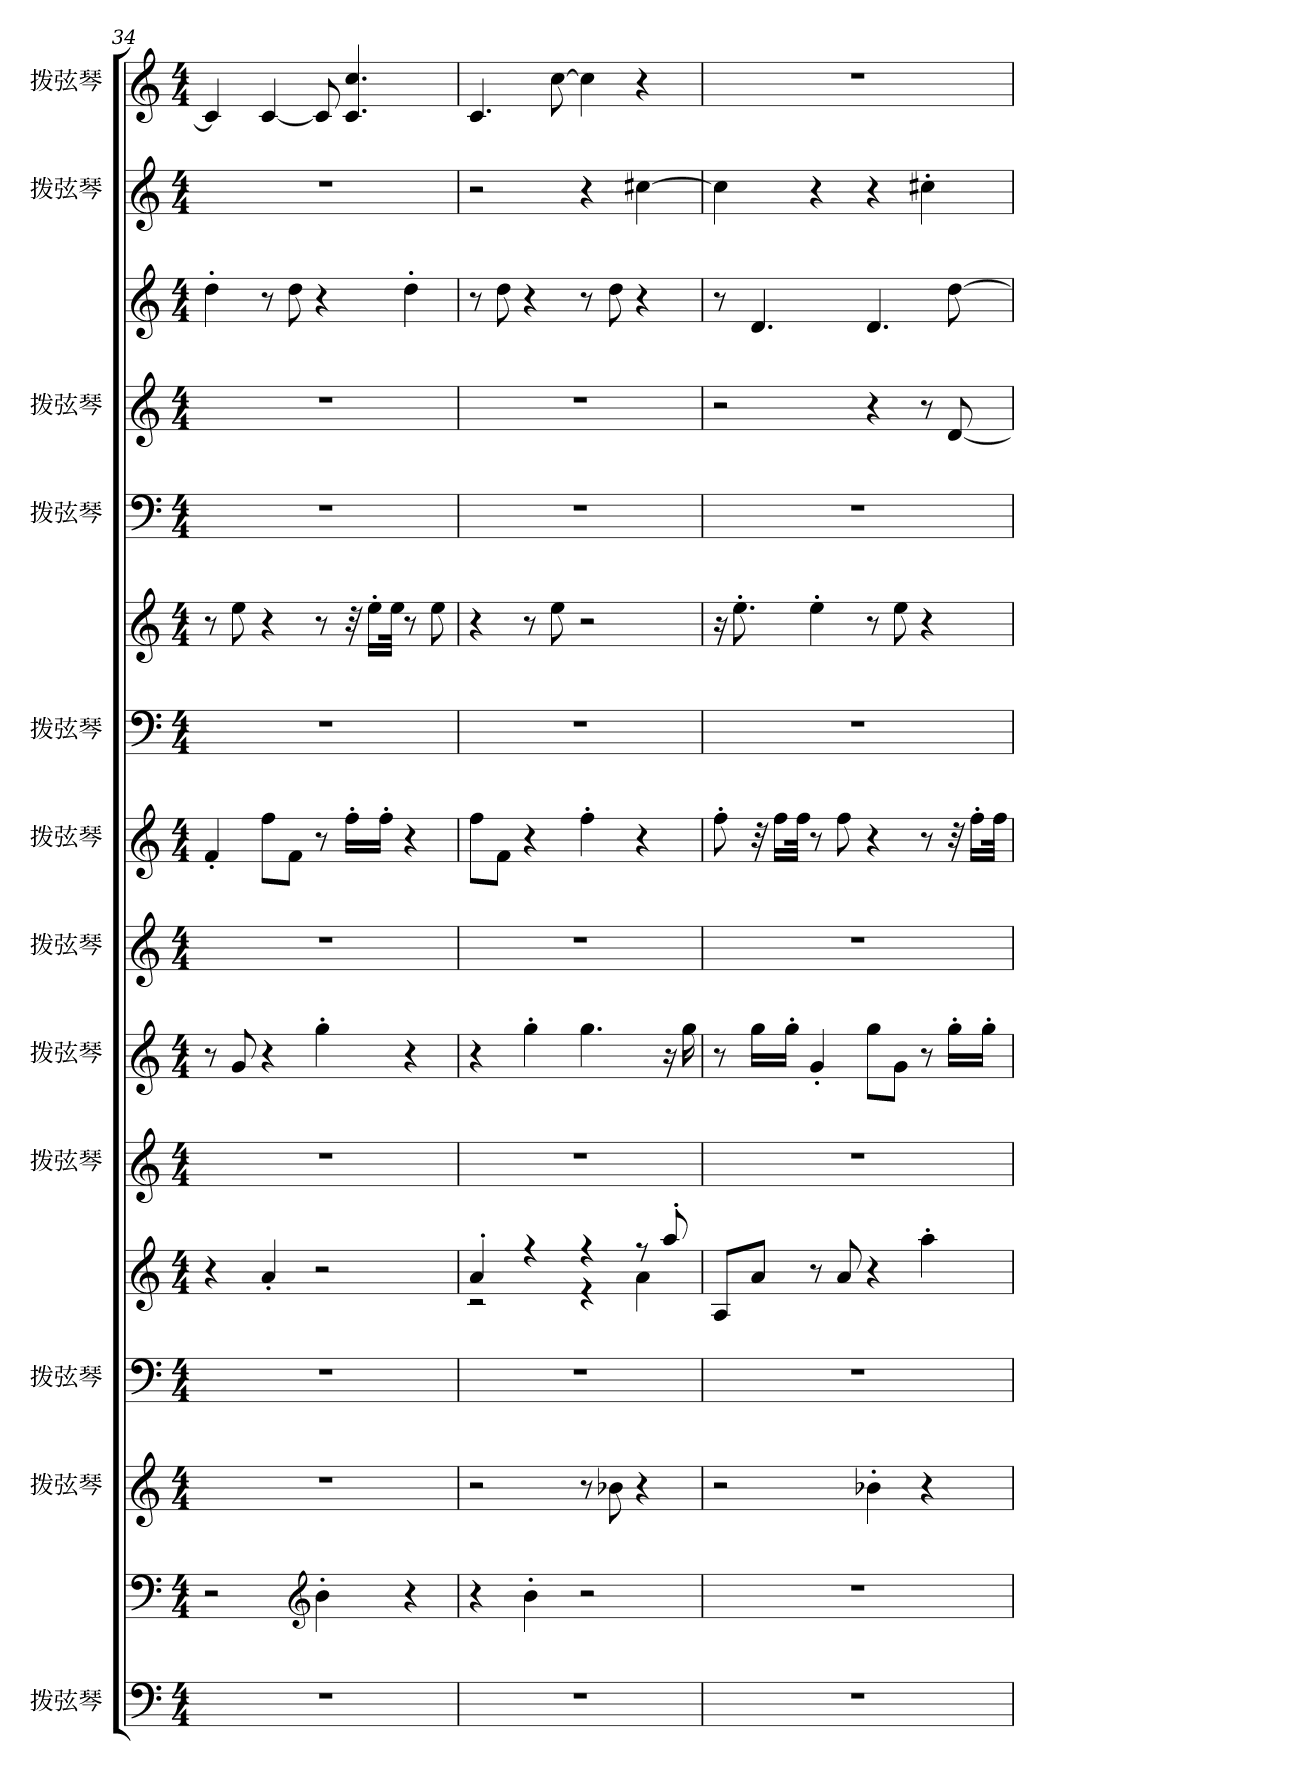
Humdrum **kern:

**kern	**kern	**kern	**kern	**kern	**kern	**kern	**kern	**kern	**kern	**kern	**kern	**kern	**kern	**kern	**kern
*part12	*part12	*part11	*part10	*part10	*part9	*part8	*part7	*part6	*part5	*part5	*part4	*part3	*part3	*part2	*part1
*staff16	*staff15	*staff14	*staff13	*staff12	*staff11	*staff10	*staff9	*staff8	*staff7	*staff6	*staff5	*staff4	*staff3	*staff2	*staff1
*I"拨弦琴	*	*I"拨弦琴	*I"拨弦琴	*	*I"拨弦琴	*I"拨弦琴	*I"拨弦琴	*I"拨弦琴	*I"拨弦琴	*	*I"拨弦琴	*I"拨弦琴	*	*I"拨弦琴	*I"拨弦琴
!!LO:PB:g=z
*clefF4	*clefF4	*clefG2	*clefF4	*clefG2	*clefG2	*clefG2	*clefG2	*clefG2	*clefF4	*clefG2	*clefF4	*clefG2	*clefG2	*clefG2	*clefG2
*k[]	*k[]	*k[]	*k[]	*k[]	*k[]	*k[]	*k[]	*k[]	*k[]	*k[]	*k[]	*k[]	*k[]	*k[]	*k[]
*M4/4	*M4/4	*M4/4	*M4/4	*M4/4	*M4/4	*M4/4	*M4/4	*M4/4	*M4/4	*M4/4	*M4/4	*M4/4	*M4/4	*M4/4	*M4/4
=34	=34	=34	=34	=34	=34	=34	=34	=34	=34	=34	=34	=34	=34	=34	=34
1r	2r	1r	1r	4r	1r	8r	1r	4f'/	1r	8r	1r	1r	4dd'\	1r	4c/]
.	.	.	.	.	.	8g/	.	.	.	8ee\	.	.	.	.	.
.	.	.	.	4a'/	.	4r	.	8ff\L	.	4r	.	.	8r	.	[4c/
.	.	.	.	.	.	.	.	8f\J	.	.	.	.	8dd\	.	.
*	*clefG2	*	*	*	*	*	*	*	*	*	*	*	*	*	*
.	4b'\	.	.	2r	.	4gg'\	.	8r	.	8r	.	.	4r	.	8c/]
.	.	.	.	.	.	.	.	16ff'\LL	.	32r	.	.	.	.	4.c/ 4.cc/
.	.	.	.	.	.	.	.	.	.	16ee'\LL	.	.	.	.	.
.	.	.	.	.	.	.	.	16ff'\JJ	.	.	.	.	.	.	.
.	.	.	.	.	.	.	.	.	.	32ee\JJk	.	.	.	.	.
.	4r	.	.	.	.	4r	.	4r	.	8r	.	.	4dd'\	.	.
.	.	.	.	.	.	.	.	.	.	8ee\	.	.	.	.	.
=35	=35	=35	=35	=35	=35	=35	=35	=35	=35	=35	=35	=35	=35	=35	=35
*	*	*	*	*^	*	*	*	*	*	*	*	*	*	*	*
1r	4r	2r	1r	4a'/	2r	1r	4r	1r	8ff\L	1r	4r	1r	1r	8r	2r	4.c/
.	.	.	.	.	.	.	.	.	8f\J	.	.	.	.	8dd\	.	.
.	4b'\	.	.	4r	.	.	4gg'\	.	4r	.	8r	.	.	4r	.	.
.	.	.	.	.	.	.	.	.	.	.	8ee\	.	.	.	.	[8cc\
.	2r	8r	.	4r	4r	.	4.gg\	.	4ff'\	.	2r	.	.	8r	4r	4cc\]
.	.	8b-X\	.	.	.	.	.	.	.	.	.	.	.	8dd\	.	.
.	.	4r	.	8r	4a\	.	.	.	4r	.	.	.	.	4r	[4cc#X\	4r
.	.	.	.	8aa'/	.	.	16r	.	.	.	.	.	.	.	.	.
.	.	.	.	.	.	.	16gg\	.	.	.	.	.	.	.	.	.
*	*	*	*	*v	*v	*	*	*	*	*	*	*	*	*	*	*
=36	=36	=36	=36	=36	=36	=36	=36	=36	=36	=36	=36	=36	=36	=36	=36
1r	1r	2r	1r	8A/L	1r	8r	1r	8ff'\	1r	16r	1r	2r	8r	4cc#\]	1r
.	.	.	.	.	.	.	.	.	.	8.ee'\	.	.	.	.	.
.	.	.	.	8a/J	.	16gg\LL	.	32r	.	.	.	.	4.d/	.	.
.	.	.	.	.	.	.	.	16ff\LL	.	.	.	.	.	.	.
.	.	.	.	.	.	16gg'\JJ	.	.	.	.	.	.	.	.	.
.	.	.	.	.	.	.	.	32ff\JJk	.	.	.	.	.	.	.
.	.	.	.	8r	.	4g'/	.	8r	.	4ee'\	.	.	.	4r	.
.	.	.	.	8a/	.	.	.	8ff\	.	.	.	.	.	.	.
.	.	4b-X'\	.	4r	.	8gg\L	.	4r	.	8r	.	4r	4.d/	4r	.
.	.	.	.	.	.	8g\J	.	.	.	8ee\	.	.	.	.	.
.	.	4r	.	4aa'\	.	8r	.	8r	.	4r	.	8r	.	4cc#X'\	.
.	.	.	.	.	.	16gg'\LL	.	32r	.	.	.	[8d/	[8dd\	.	.
.	.	.	.	.	.	.	.	16ff'\LL	.	.	.	.	.	.	.
.	.	.	.	.	.	16gg'\JJ	.	.	.	.	.	.	.	.	.
.	.	.	.	.	.	.	.	32ff\JJk	.	.	.	.	.	.	.
=	=	=	=	=	=	=	=	=	=	=	=	=	=	=	=
*-	*-	*-	*-	*-	*-	*-	*-	*-	*-	*-	*-	*-	*-	*-	*-
